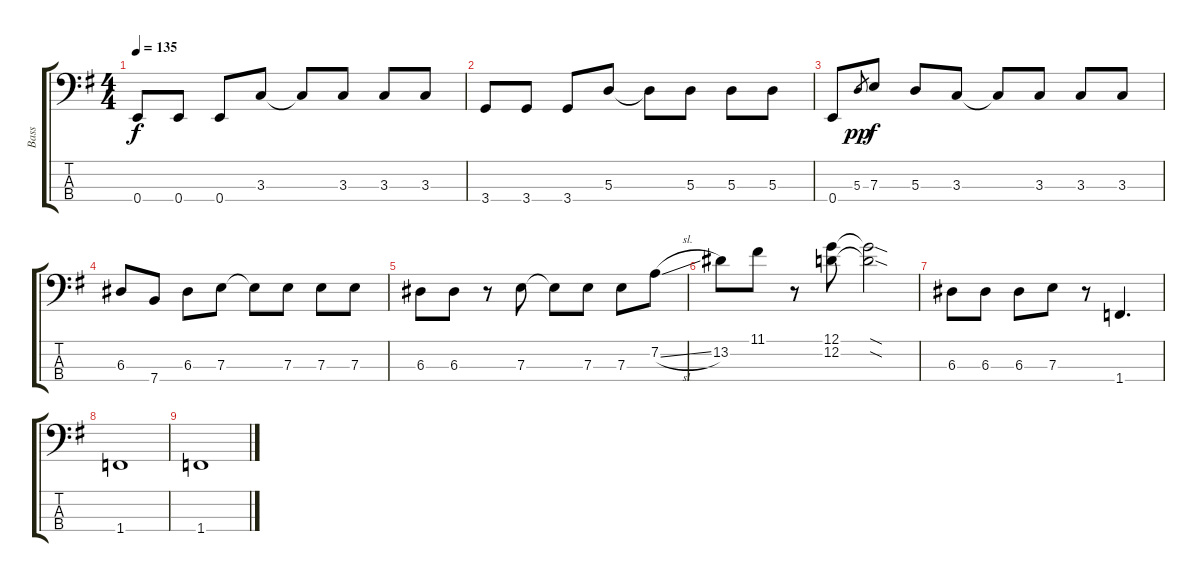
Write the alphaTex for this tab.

\track ("Bass" "Bass") {instrument electricbassfinger}
\staff {score tabs}
\tuning (G2 D2 A1 E1) {hide}
\ts (4 4)
\tempo 135
\clef f4
\ks g
0.4.8{dy f} 0.4.8 0.4.8 3.3.8 3.3{t}.8 3.3.8 3.3.8 3.3.8 |
3.4.8 3.4.8 3.4.8 5.3.8 5.3{t}.8 5.3.8 5.3.8 5.3.8 |
0.4.8 5.3.8{gr dy pp} 7.3.8{dy f} 5.3.8 3.3.8 3.3{t}.8 3.3.8 3.3.8 3.3.8 |
6.3.8 7.4.8 6.3.8 7.3.8 7.3{t}.8 7.3.8 7.3.8 7.3.8 |
6.3.8 6.3.8 r.8 7.3.8 7.3{t}.8 7.3.8 7.3.8 7.2{sl}.8 |
13.2.8 11.1.8 r.8 (12.1 12.2).8 (12.1{sod t} 12.2{sod t}).2 |
6.3.8 6.3.8 6.3.8 7.3.8 r.8 1.4.4{d} |
1.4.1 |
1.4.1
